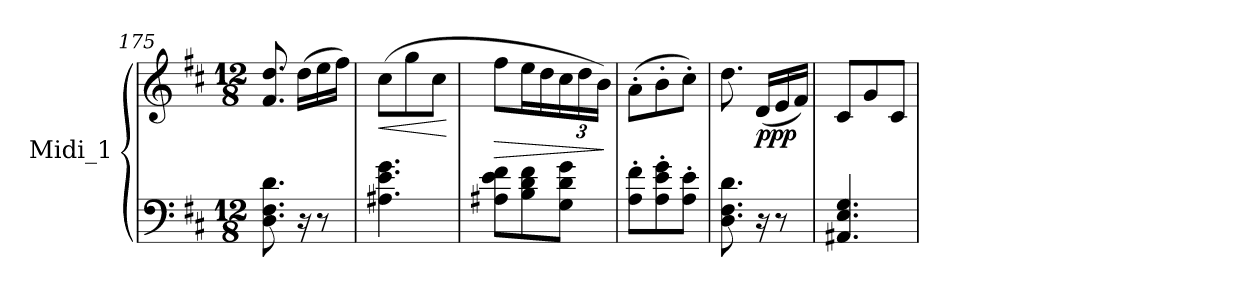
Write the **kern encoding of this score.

**kern	**kern	**dynam
*part1	*part1	*part1
*staff2	*staff1	*staff1/2
*I"Midi_1	*	*
!!LO:PB:g=z
*clefF4	*clefG2	*
*k[f#c#]	*k[f#c#]	*
*D:	*D:	*
*M12/8	*M12/8	*
*MM75	*MM75	*
=175	=175	=175
*^	*^	*
*	*^	*	*	*
8.D\ 8.F#\ 8.d\	4ryy	4ryy	8.f#/ 8.dd/	4ryy	.
16r	.	.	(>16dd\LL	.	.
8r	8ryy	8ryy	16ee\	8ryy	.
.	.	.	16ff#\JJ)	.	.
=176	=176	=176	=176	=176	=176
!	!	!	!	!	!LO:HP:b
4.A#X\ 4.e\ 4.g\	4ryy	4ryy	(>8cc#\L	4ryy	<
.	.	.	8gg\	.	.
.	8ryy	8ryy	8cc#\J	8ryy	.
*v	*v	*v	*	*	*
*	*v	*v	*
.	.	[
=177	=177	=177
*^	*	*
*	*^	*	*
!	!	!	!	!LO:HP:b
*	*	*	*^	*
8A#X\ 8e\ 8f#\L	4ryy	4ryy	8ff#\L	4ryy	>
8B\ 8d\ 8f#\	.	.	16ee\L	.	.
.	.	.	16dd\	.	.
*	*	*	*Xbrackettup	*	*
8G\ 8d\ 8g\J	8ryy	8ryy	24cc#\	8ryy	.
.	.	.	24dd\	.	.
.	.	.	24b\JJ)	.	.
*v	*v	*v	*	*	*
*	*v	*v	*
.	.	]
=178	=178	=178
*^	*^	*
*	*^	*	*	*
8A\' 8f#\'L	4ryy	4ryy	(>8a'\L	4ryy	.
8A\' 8e\' 8g\'	.	.	8b'\	.	.
8A\' 8e\'J	8ryy	8ryy	8cc#'\J)	8ryy	.
=179	=179	=179	=179	=179	=179
8.D\ 8.F#\ 8.d\	4ryy	4ryy	8.dd\	4ryy	.
!	!	!	!	!	!LO:DY:b
16r	.	.	(16d/LL	.	ppp
8r	8ryy	8ryy	16e/	8ryy	.
.	.	.	16f#/JJ)	.	.
=180	=180	=180	=180	=180	=180
4.AA#X/ 4.E/ 4.G/	4ryy	4ryy	8c#/L	4ryy	.
.	.	.	8g/	.	.
.	8ryy	8ryy	8c#/J	8ryy	.
*v	*v	*v	*	*	*
*	*v	*v	*
=	=	=
*-	*-	*-
